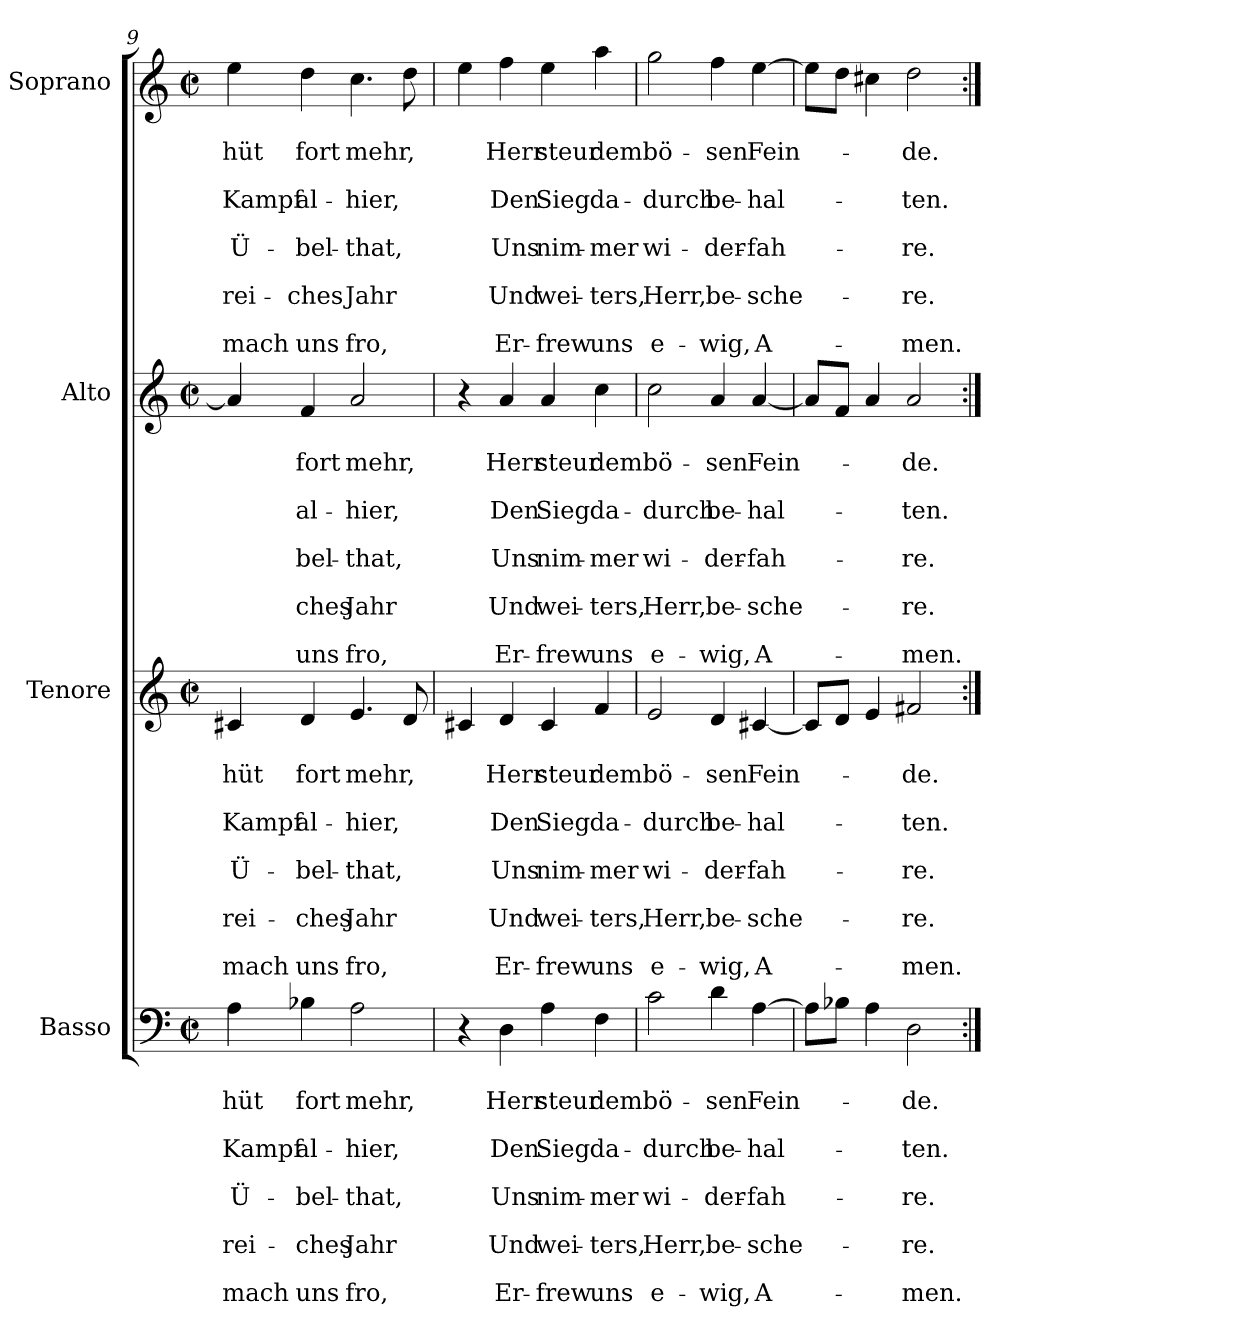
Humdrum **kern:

**kern	**text	**text	**text	**text	**text	**text	**text	**text	**text	**text	**kern	**text	**text	**text	**text	**text	**text	**text	**text	**text	**text	**kern	**text	**text	**text	**text	**text	**text	**text	**text	**text	**text	**kern	**text	**text	**text	**text	**text	**text	**text	**text	**text	**text
*part4	*part4	*part4	*part4	*part4	*part4	*part4	*part4	*part4	*part4	*part4	*part3	*part3	*part3	*part3	*part3	*part3	*part3	*part3	*part3	*part3	*part3	*part2	*part2	*part2	*part2	*part2	*part2	*part2	*part2	*part2	*part2	*part2	*part1	*part1	*part1	*part1	*part1	*part1	*part1	*part1	*part1	*part1	*part1
*staff4	*staff4	*staff4	*staff4	*staff4	*staff4	*staff4	*staff4	*staff4	*staff4	*staff4	*staff3	*staff3	*staff3	*staff3	*staff3	*staff3	*staff3	*staff3	*staff3	*staff3	*staff3	*staff2	*staff2	*staff2	*staff2	*staff2	*staff2	*staff2	*staff2	*staff2	*staff2	*staff2	*staff1	*staff1	*staff1	*staff1	*staff1	*staff1	*staff1	*staff1	*staff1	*staff1	*staff1
*I"Basso	*	*	*	*	*	*	*	*	*	*	*I"Tenore	*	*	*	*	*	*	*	*	*	*	*I"Alto	*	*	*	*	*	*	*	*	*	*	*I"Soprano	*	*	*	*	*	*	*	*	*	*
*clefF4	*	*	*	*	*	*	*	*	*	*	*clefG2	*	*	*	*	*	*	*	*	*	*	*clefG2	*	*	*	*	*	*	*	*	*	*	*clefG2	*	*	*	*	*	*	*	*	*	*
*k[]	*	*	*	*	*	*	*	*	*	*	*k[]	*	*	*	*	*	*	*	*	*	*	*k[]	*	*	*	*	*	*	*	*	*	*	*k[]	*	*	*	*	*	*	*	*	*	*
*M2/2	*	*	*	*	*	*	*	*	*	*	*M2/2	*	*	*	*	*	*	*	*	*	*	*M2/2	*	*	*	*	*	*	*	*	*	*	*M2/2	*	*	*	*	*	*	*	*	*	*
*met(c|)	*	*	*	*	*	*	*	*	*	*	*met(c|)	*	*	*	*	*	*	*	*	*	*	*met(c|)	*	*	*	*	*	*	*	*	*	*	*met(c|)	*	*	*	*	*	*	*	*	*	*
=9	=9	=9	=9	=9	=9	=9	=9	=9	=9	=9	=9	=9	=9	=9	=9	=9	=9	=9	=9	=9	=9	=9	=9	=9	=9	=9	=9	=9	=9	=9	=9	=9	=9	=9	=9	=9	=9	=9	=9	=9	=9	=9	=9
!	!	!LO:LY:b	!	!LO:LY:b	!	!LO:LY:b	!	!LO:LY:b	!	!LO:LY:b	!	!	!LO:LY:b	!	!LO:LY:b	!	!LO:LY:b	!	!LO:LY:b	!	!LO:LY:b	!	!	!	!	!	!	!	!	!	!	!	!	!	!LO:LY:b	!	!LO:LY:b	!	!LO:LY:b	!	!LO:LY:b	!	!LO:LY:b
4A\	.	-hüt	.	Kampf	.	Ü-	.	rei-	.	mach	4c#X/	.	-hüt	.	Kampf	.	Ü-	.	rei-	.	mach	4a/]	.	.	.	.	.	.	.	.	.	.	4ee\	.	-hüt	.	Kampf	.	Ü-	.	rei-	.	mach
!	!	!LO:LY:b	!	!LO:LY:b	!	!LO:LY:b	!	!LO:LY:b	!	!LO:LY:b	!	!	!LO:LY:b	!	!LO:LY:b	!	!LO:LY:b	!	!LO:LY:b	!	!LO:LY:b	!	!	!LO:LY:b	!	!LO:LY:b	!	!LO:LY:b	!	!LO:LY:b	!	!LO:LY:b	!	!	!LO:LY:b	!	!LO:LY:b	!	!LO:LY:b	!	!LO:LY:b	!	!LO:LY:b
4B-X\	.	fort	.	al-	.	-bel-	.	-ches	.	uns	4d/	.	fort	.	al-	.	-bel-	.	-ches	.	uns	4f/	.	fort	.	al-	.	-bel-	.	-ches	.	uns	4dd\	.	fort	.	al-	.	-bel-	.	-ches	.	uns
!	!	!LO:LY:b	!	!LO:LY:b	!	!LO:LY:b	!	!LO:LY:b	!	!LO:LY:b	!	!	!LO:LY:b	!	!LO:LY:b	!	!LO:LY:b	!	!LO:LY:b	!	!LO:LY:b	!	!	!LO:LY:b	!	!LO:LY:b	!	!LO:LY:b	!	!LO:LY:b	!	!LO:LY:b	!	!	!LO:LY:b	!	!LO:LY:b	!	!LO:LY:b	!	!LO:LY:b	!	!LO:LY:b
2A\	.	mehr,	.	-hier,	.	-that,	.	Jahr	.	fro,	4.e/	.	mehr,	.	-hier,	.	-that,	.	Jahr	.	fro,	2a/	.	mehr,	.	-hier,	.	-that,	.	Jahr	.	fro,	4.cc\	.	mehr,	.	-hier,	.	-that,	.	Jahr	.	fro,
.	.	.	.	.	.	.	.	.	.	.	8d/	.	.	.	.	.	.	.	.	.	.	.	.	.	.	.	.	.	.	.	.	.	8dd\	.	.	.	.	.	.	.	.	.	.
=10	=10	=10	=10	=10	=10	=10	=10	=10	=10	=10	=10	=10	=10	=10	=10	=10	=10	=10	=10	=10	=10	=10	=10	=10	=10	=10	=10	=10	=10	=10	=10	=10	=10	=10	=10	=10	=10	=10	=10	=10	=10	=10	=10
4r	.	.	.	.	.	.	.	.	.	.	4c#X/	.	.	.	.	.	.	.	.	.	.	4r	.	.	.	.	.	.	.	.	.	.	4ee\	.	.	.	.	.	.	.	.	.	.
!	!	!LO:LY:b	!	!LO:LY:b	!	!LO:LY:b	!	!LO:LY:b	!	!LO:LY:b	!	!	!LO:LY:b	!	!LO:LY:b	!	!LO:LY:b	!	!LO:LY:b	!	!LO:LY:b	!	!	!LO:LY:b	!	!LO:LY:b	!	!LO:LY:b	!	!LO:LY:b	!	!LO:LY:b	!	!	!LO:LY:b	!	!LO:LY:b	!	!LO:LY:b	!	!LO:LY:b	!	!LO:LY:b
4D\	.	Herr	.	Den	.	Uns	.	Und	.	Er-	4d/	.	Herr	.	Den	.	Uns	.	Und	.	Er-	4a/	.	Herr	.	Den	.	Uns	.	Und	.	Er-	4ff\	.	Herr	.	Den	.	Uns	.	Und	.	Er-
!	!	!LO:LY:b	!	!LO:LY:b	!	!LO:LY:b	!	!LO:LY:b	!	!LO:LY:b	!	!	!LO:LY:b	!	!LO:LY:b	!	!LO:LY:b	!	!LO:LY:b	!	!LO:LY:b	!	!	!LO:LY:b	!	!LO:LY:b	!	!LO:LY:b	!	!LO:LY:b	!	!LO:LY:b	!	!	!LO:LY:b	!	!LO:LY:b	!	!LO:LY:b	!	!LO:LY:b	!	!LO:LY:b
4A\	.	steur	.	Sieg	.	nim-	.	wei-	.	-frew	4c#/	.	steur	.	Sieg	.	nim-	.	wei-	.	-frew	4a/	.	steur	.	Sieg	.	nim-	.	wei-	.	-frew	4ee\	.	steur	.	Sieg	.	nim-	.	wei-	.	-frew
!	!	!LO:LY:b	!	!LO:LY:b	!	!LO:LY:b	!	!LO:LY:b	!	!LO:LY:b	!	!	!LO:LY:b	!	!LO:LY:b	!	!LO:LY:b	!	!LO:LY:b	!	!LO:LY:b	!	!	!LO:LY:b	!	!LO:LY:b	!	!LO:LY:b	!	!LO:LY:b	!	!LO:LY:b	!	!	!LO:LY:b	!	!LO:LY:b	!	!LO:LY:b	!	!LO:LY:b	!	!LO:LY:b
4F\	.	dem	.	da-	.	-mer	.	-ters,	.	uns	4f/	.	dem	.	da-	.	-mer	.	-ters,	.	uns	4cc\	.	dem	.	da-	.	-mer	.	-ters,	.	uns	4aa\	.	dem	.	da-	.	-mer	.	-ters,	.	uns
!!LO:PB:g=z
=11	=11	=11	=11	=11	=11	=11	=11	=11	=11	=11	=11	=11	=11	=11	=11	=11	=11	=11	=11	=11	=11	=11	=11	=11	=11	=11	=11	=11	=11	=11	=11	=11	=11	=11	=11	=11	=11	=11	=11	=11	=11	=11	=11
!	!	!LO:LY:b	!	!LO:LY:b	!	!LO:LY:b	!	!LO:LY:b	!	!LO:LY:b	!	!	!LO:LY:b	!	!LO:LY:b	!	!LO:LY:b	!	!LO:LY:b	!	!LO:LY:b	!	!	!LO:LY:b	!	!LO:LY:b	!	!LO:LY:b	!	!LO:LY:b	!	!LO:LY:b	!	!	!LO:LY:b	!	!LO:LY:b	!	!LO:LY:b	!	!LO:LY:b	!	!LO:LY:b
2c\	.	bö-	.	-durch	.	wi-	.	Herr,	.	e-	2e/	.	bö-	.	-durch	.	wi-	.	Herr,	.	e-	2cc\	.	bö-	.	-durch	.	wi-	.	Herr,	.	e-	2gg\	.	bö-	.	-durch	.	wi-	.	Herr,	.	e-
!	!	!LO:LY:b	!	!LO:LY:b	!	!LO:LY:b	!	!LO:LY:b	!	!LO:LY:b	!	!	!LO:LY:b	!	!LO:LY:b	!	!LO:LY:b	!	!LO:LY:b	!	!LO:LY:b	!	!	!LO:LY:b	!	!LO:LY:b	!	!LO:LY:b	!	!LO:LY:b	!	!LO:LY:b	!	!	!LO:LY:b	!	!LO:LY:b	!	!LO:LY:b	!	!LO:LY:b	!	!LO:LY:b
4d\	.	-sen	.	be-	.	-der-	.	be-	.	-wig,	4d/	.	-sen	.	be-	.	-der-	.	be-	.	-wig,	4a/	.	-sen	.	be-	.	-der-	.	be-	.	-wig,	4ff\	.	-sen	.	be-	.	-der-	.	be-	.	-wig,
!	!	!LO:LY:b	!	!LO:LY:b	!	!LO:LY:b	!	!LO:LY:b	!	!LO:LY:b	!	!	!LO:LY:b	!	!LO:LY:b	!	!LO:LY:b	!	!LO:LY:b	!	!LO:LY:b	!	!	!LO:LY:b	!	!LO:LY:b	!	!LO:LY:b	!	!LO:LY:b	!	!LO:LY:b	!	!	!LO:LY:b	!	!LO:LY:b	!	!LO:LY:b	!	!LO:LY:b	!	!LO:LY:b
[4A\	.	Fein-	.	-hal-	.	-fah-	.	-sche-	.	A-	[4c#X/	.	Fein-	.	-hal-	.	-fah-	.	-sche-	.	A-	[4a/	.	Fein-	.	-hal-	.	-fah-	.	-sche-	.	A-	[4ee\	.	Fein-	.	-hal-	.	-fah-	.	-sche-	.	A-
=12	=12	=12	=12	=12	=12	=12	=12	=12	=12	=12	=12	=12	=12	=12	=12	=12	=12	=12	=12	=12	=12	=12	=12	=12	=12	=12	=12	=12	=12	=12	=12	=12	=12	=12	=12	=12	=12	=12	=12	=12	=12	=12	=12
8A\L]	.	.	.	.	.	.	.	.	.	.	8c#/L]	.	.	.	.	.	.	.	.	.	.	8a/L]	.	.	.	.	.	.	.	.	.	.	8ee\L]	.	.	.	.	.	.	.	.	.	.
8B-X\J	.	.	.	.	.	.	.	.	.	.	8d/J	.	.	.	.	.	.	.	.	.	.	8f/J	.	.	.	.	.	.	.	.	.	.	8dd\J	.	.	.	.	.	.	.	.	.	.
4A\	.	.	.	.	.	.	.	.	.	.	4e/	.	.	.	.	.	.	.	.	.	.	4a/	.	.	.	.	.	.	.	.	.	.	4cc#X\	.	.	.	.	.	.	.	.	.	.
!	!	!LO:LY:b	!	!LO:LY:b	!	!LO:LY:b	!	!LO:LY:b	!	!LO:LY:b	!	!	!LO:LY:b	!	!LO:LY:b	!	!LO:LY:b	!	!LO:LY:b	!	!LO:LY:b	!	!	!LO:LY:b	!	!LO:LY:b	!	!LO:LY:b	!	!LO:LY:b	!	!LO:LY:b	!	!	!LO:LY:b	!	!LO:LY:b	!	!LO:LY:b	!	!LO:LY:b	!	!LO:LY:b
2D\	.	-de.	.	-ten.	.	-re.	.	-re.	.	-men.	2f#X/	.	-de.	.	-ten.	.	-re.	.	-re.	.	-men.	2a/	.	-de.	.	-ten.	.	-re.	.	-re.	.	-men.	2dd\	.	-de.	.	-ten.	.	-re.	.	-re.	.	-men.
=:|!	=:|!	=:|!	=:|!	=:|!	=:|!	=:|!	=:|!	=:|!	=:|!	=:|!	=:|!	=:|!	=:|!	=:|!	=:|!	=:|!	=:|!	=:|!	=:|!	=:|!	=:|!	=:|!	=:|!	=:|!	=:|!	=:|!	=:|!	=:|!	=:|!	=:|!	=:|!	=:|!	=:|!	=:|!	=:|!	=:|!	=:|!	=:|!	=:|!	=:|!	=:|!	=:|!	=:|!
*-	*-	*-	*-	*-	*-	*-	*-	*-	*-	*-	*-	*-	*-	*-	*-	*-	*-	*-	*-	*-	*-	*-	*-	*-	*-	*-	*-	*-	*-	*-	*-	*-	*-	*-	*-	*-	*-	*-	*-	*-	*-	*-	*-
